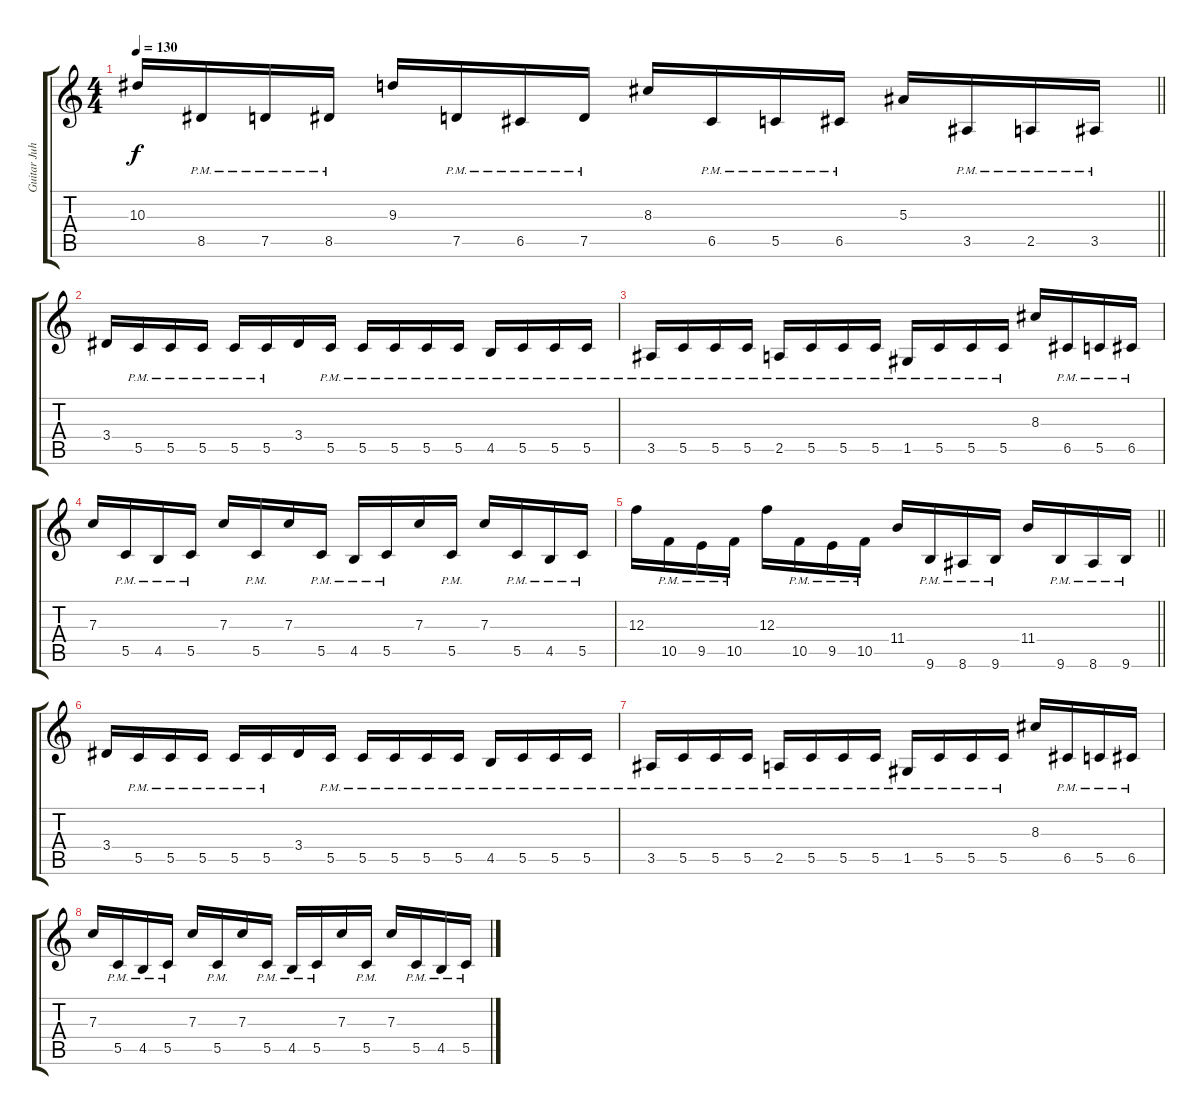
\track ("Guitar Juha" "Guitar Juh") {instrument distortionguitar}
\staff {score tabs}
\tuning (D4 A3 F3 C3 G2 D2) {hide}
\ts (4 4)
\tempo 130
\clef g2
\barLineRight lightlight
\ks c
10.3.16{dy f} 8.5{pm}.16 7.5{pm}.16 8.5{pm}.16 9.3.16 7.5{pm}.16 6.5{pm}.16 7.5{pm}.16 8.3.16 6.5{pm}.16 5.5{pm}.16 6.5{pm}.16 5.3.16 3.5{pm}.16 2.5{pm}.16 3.5{pm}.16 |
3.4.16 5.5{pm}.16 5.5{pm}.16 5.5{pm}.16 5.5{pm}.16 5.5{pm}.16 3.4.16 5.5{pm}.16 5.5{pm}.16 5.5{pm}.16 5.5{pm}.16 5.5{pm}.16 4.5{pm}.16 5.5{pm}.16 5.5{pm}.16 5.5{pm}.16 |
3.5{pm}.16 5.5{pm}.16 5.5{pm}.16 5.5{pm}.16 2.5{pm}.16 5.5{pm}.16 5.5{pm}.16 5.5{pm}.16 1.5{pm}.16 5.5{pm}.16 5.5{pm}.16 5.5{pm}.16 8.3.16 6.5{pm}.16 5.5{pm}.16 6.5{pm}.16 |
7.3.16 5.5{pm}.16 4.5{pm}.16 5.5{pm}.16 7.3.16 5.5{pm}.16 7.3.16 5.5{pm}.16 4.5{pm}.16 5.5{pm}.16 7.3.16 5.5{pm}.16 7.3.16 5.5{pm}.16 4.5{pm}.16 5.5{pm}.16 |
\barLineRight lightlight
12.3.16 10.5{pm}.16 9.5{pm}.16 10.5{pm}.16 12.3.16 10.5{pm}.16 9.5{pm}.16 10.5{pm}.16 11.4.16 9.6{pm}.16 8.6{pm}.16 9.6{pm}.16 11.4.16 9.6{pm}.16 8.6{pm}.16 9.6{pm}.16 |
3.4.16 5.5{pm}.16 5.5{pm}.16 5.5{pm}.16 5.5{pm}.16 5.5{pm}.16 3.4.16 5.5{pm}.16 5.5{pm}.16 5.5{pm}.16 5.5{pm}.16 5.5{pm}.16 4.5{pm}.16 5.5{pm}.16 5.5{pm}.16 5.5{pm}.16 |
3.5{pm}.16 5.5{pm}.16 5.5{pm}.16 5.5{pm}.16 2.5{pm}.16 5.5{pm}.16 5.5{pm}.16 5.5{pm}.16 1.5{pm}.16 5.5{pm}.16 5.5{pm}.16 5.5{pm}.16 8.3.16 6.5{pm}.16 5.5{pm}.16 6.5{pm}.16 |
7.3.16 5.5{pm}.16 4.5{pm}.16 5.5{pm}.16 7.3.16 5.5{pm}.16 7.3.16 5.5{pm}.16 4.5{pm}.16 5.5{pm}.16 7.3.16 5.5{pm}.16 7.3.16 5.5{pm}.16 4.5{pm}.16 5.5{pm}.16
